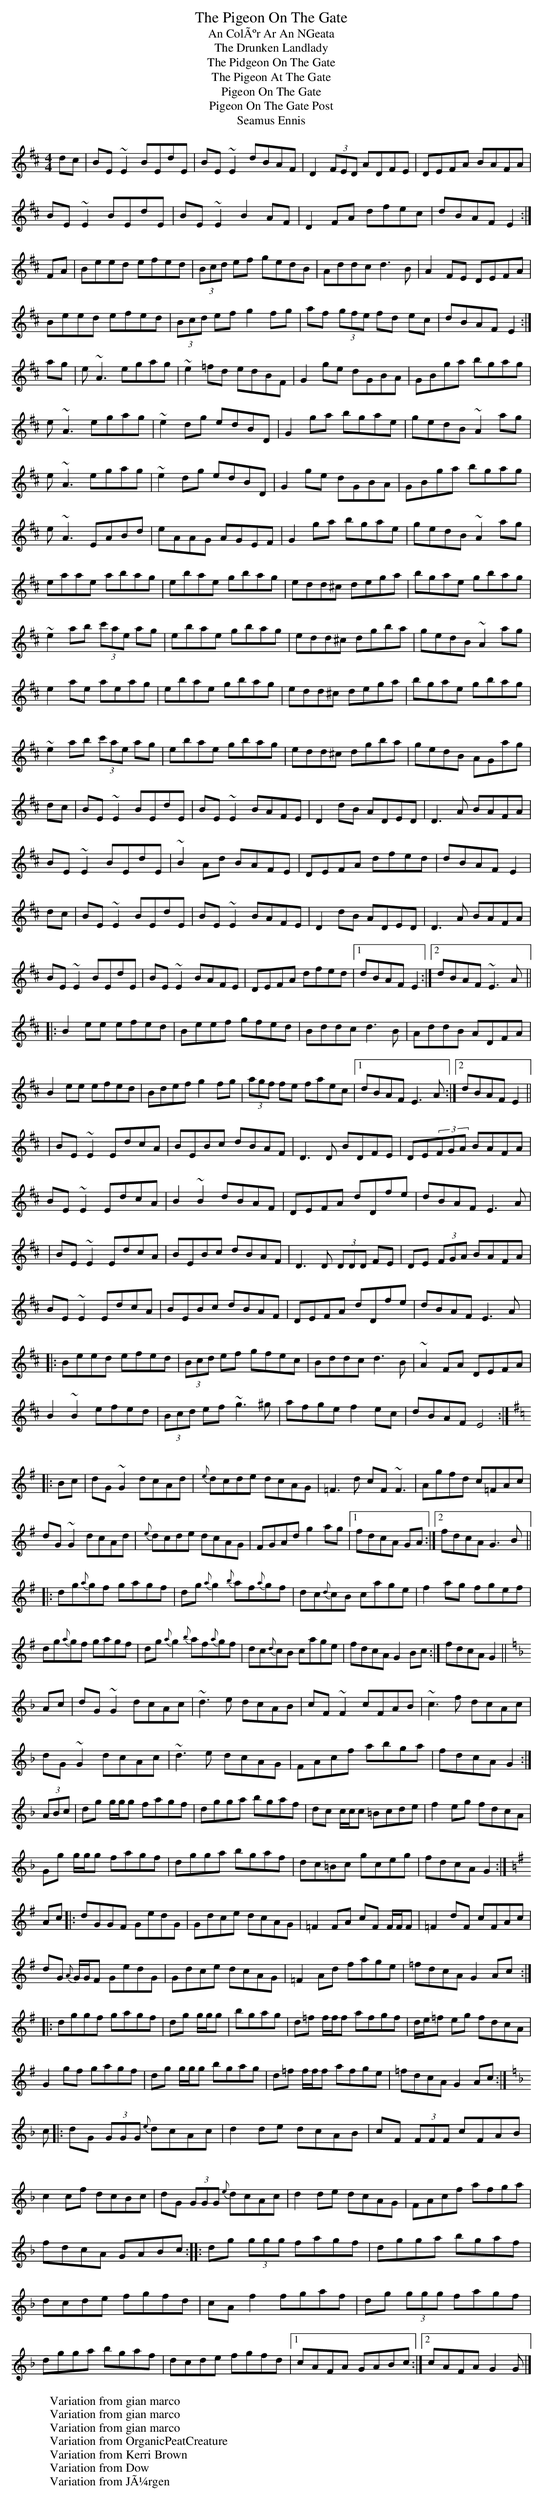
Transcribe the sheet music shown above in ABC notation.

X:1
T:Pigeon On The Gate, The
T:An ColÃºr Ar An NGeata
T:Drunken Landlady, The
T:Pidgeon On The Gate, The
T:Pigeon At The Gate, The
T:Pigeon On The Gate
T:Pigeon On The Gate Post
T:Seamus Ennis
M:4/4
L:1/8
K:Edor
dc|BE ~E2 BEdE|BE ~E2 dBAF|D2 (3FED ADFE|DEFA BAFA|
BE ~E2 BEdE|BE ~E2 B2 AF|D2 FA dfec|dBAF E2:|
FA|Beed efed|(3Bcd ef gedB|Addc d3 B|A2 FE DEFA|
Beed efed|(3Bcd ef g2 fg|af (3gfe fd ec|dBAF E2:|
W:Variation from gian marco
ag|e~A3 egag|~e2=fd edBF|G2ge dGBA|GBga bgag|
e~A3 egag|~e2dg edBD|G2ga bgae|gedB ~A2ag|
e~A3 egag|~e2dg edBD|G2ge dGBA|GBga bgag|
e~A3 EABd|eAAG AGEF|G2ga bgae|gedB ~A2ag|
eaae abag|ebae gbag|edd^c dega|bgae gbag|
~e2ab (3c'ae ag|ebae gbag|edd^c dgba|gedB ~A2ag|
e2ae aeag|ebae gbag|edd^c dega|bgae gbag|
~e2ab (3c'ae ag|ebae gbag|edd^c dgba|gedB AGag|
W:Variation from gian marco
dc|BE~E2 BEdE|BE~E2 BAFE|D2dB ADED|D3A BAFA|
BE~E2 BEdE|~B2Ad BAFE|DEFA dfed|dBAF E2|
dc|BE~E2 BEdE|BE~E2 BAFE|D2dB ADED|D3A BAFA|
BE~E2 BEdE|BE~E2 BAFE|DEFA dfed|1dBAF E2:|2dBAF ~E3A||
|:B2ee efed|Beef gfed|Bddc d3B|AddB ADFA|
B2ee efed|Bdef g2fg|(3agf fe faec|1dBAF E3A:|2dBAF E2||
W:Variation from gian marco
|BE~E2 EdcA|BEBc dBAF|D3D BDFE|DE(3FGA BAFA|
BE~E2 EdcA|B2~B2 dBAF|DEFA dDfe|dBAF E3A|
|BE~E2 EdcA|BEBc dBAF|D3D (3DDD FE|DE (3FGA BAFA|
BE~E2 EdcA|BEBc dBAF|DEFA dDfe|dBAF E3A|:
Beed efed|(3Bcd ef gfec|Bddc d3B|~A2FA DEFA|
B2~B2 efed|(3Bcd ef ~g3^g|afge f2ec|dBAF E4:|
W:Variation from OrganicPeatCreature
K: G
|:Bc|dG~G2 dcAd|{e}dcde dcAG|=F3d cF~F3|Agfd c=FAc|
dG~G2 dcAd|{e}dcde dcAG|FGAd g2ag|1 fdcA GA:|2 fdcA G3B||
|:dg{a}gf gagf|dg{a}g2 {b}af{a}gf|dc{d}cB cage|f2ag fgef|
dg{a}gf gagf|dg{a}g2 {b}af{a}gf|dc{d}cB cage|fdcA G2Bc:|fdcA G2||
W:Variation from Kerri Brown
K: Gdor
Ac|dG ~G2 dcAc|~d3e dcAB|cF ~F2 cFAB|~c3f dcAc|
dG ~G2 dcAc|~d3e dcAG|FAcf abga|fdcA G2:|
(3ABc|dg g/2g/2g fagf|dgga bgaf|dc c/2c/2c =Bcde|f2 eg fdcA|
Gg g/2g/2g fagf|dgga bgaf|dc=Bc gceg|fdcA G2:|
W:Variation from Dow
K: Gmaj
Ac|: dGGF GedG | Gdce dcAG | =F2 FA cF F/2F/2F | =F2 dF cFAc |
dG {A}G/2G/2F GedG | Gdce dcAG | =F2 Ad fage | =fdcA G2 Ac :|
|: dggf gagf | dg g/2g/2g | bgag | d=f f/2f/2f afgf | d/2e/2=f eg fdcA |
G2gf gagf | dg g/2g/2g bgag | d=f f/2f/2f afge | =fdcA G2 Ac :|
W:Variation from JÃ¼rgen
K:Gdor
c|:dG (3GGG {e}dcAc|d2de dcAB|cF (3FFF cFAB|c2cf dcBc|\
dG (3GGG {e}dcAc|d2de dcAG|FAcf afga|fdcA GABc::\
dg (3ggg fagf|dgga bgaf|dcde fgfd|cAf2 fgaf|\
dg (3ggg fagf|dgga bgaf|dcde fgfd|1cAFA GABc:|2cAFA G2G|]
